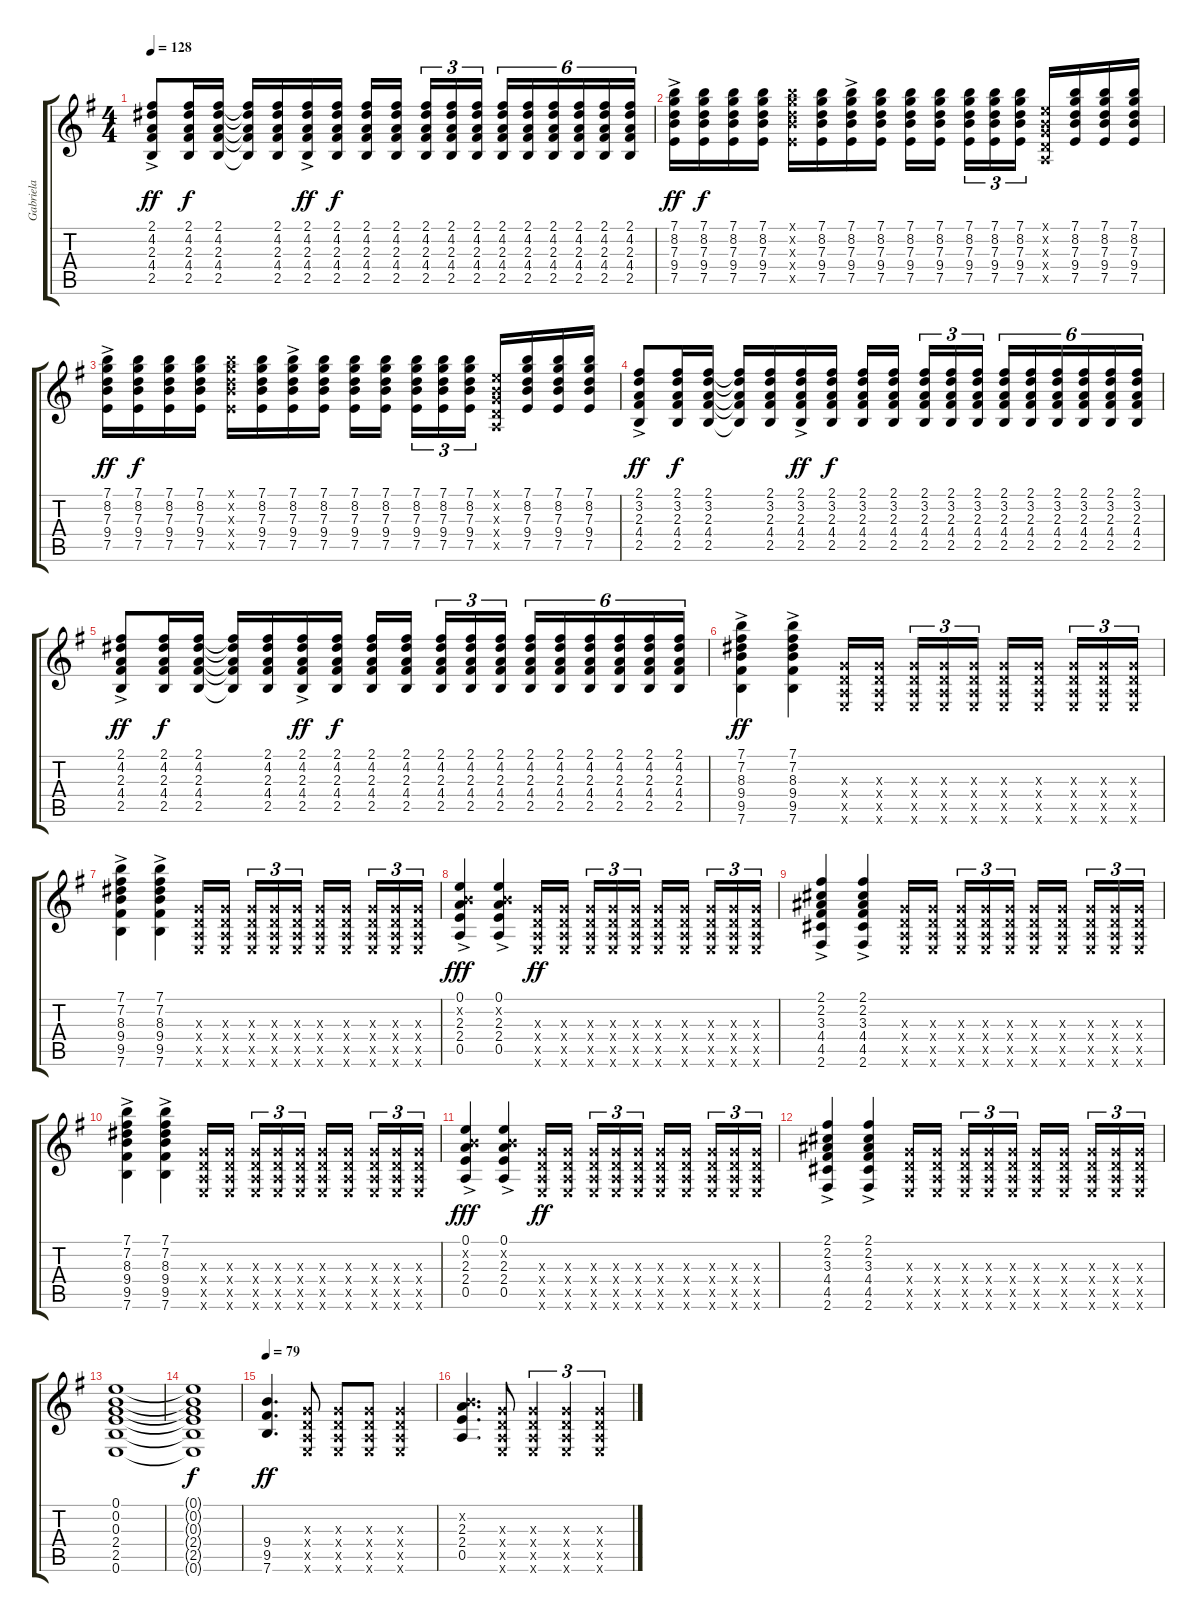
\track ("Gabriela" "Gabriela") {instrument acousticguitarnylon}
\staff {score tabs}
\tuning (E4 B3 G3 D3 A2 E2) {hide}
\ts (4 4)
\tempo 128
\clef g2
\ks eminor
(2.1{ac} 4.2{ac} 2.3{ac} 4.4{ac} 2.5{ac}).8{dy ff} (2.1 4.2 2.3 4.4 2.5).16{dy f} (2.1 4.2 2.3 4.4 2.5).16 (2.1{t} 4.2{t} 2.3{t} 4.4{t} 2.5{t}).16 (2.1 4.2 2.3 4.4 2.5).16 (2.1{ac} 4.2{ac} 2.3{ac} 4.4{ac} 2.5{ac}).16{dy ff} (2.1 4.2 2.3 4.4 2.5).16{dy f} (2.1 4.2 2.3 4.4 2.5).16 (2.1 4.2 2.3 4.4 2.5).16{beam splitsecondary} (2.1 4.2 2.3 4.4 2.5).16{tu (3 2)} (2.1 4.2 2.3 4.4 2.5).16{tu (3 2)} (2.1 4.2 2.3 4.4 2.5).16{tu (3 2)} (2.1 4.2 2.3 4.4 2.5).16{tu (6 4)} (2.1 4.2 2.3 4.4 2.5).16{tu (6 4)} (2.1 4.2 2.3 4.4 2.5).16{tu (6 4)} (2.1 4.2 2.3 4.4 2.5).16{tu (6 4)} (2.1 4.2 2.3 4.4 2.5).16{tu (6 4)} (2.1 4.2 2.3 4.4 2.5).16{tu (6 4)} |
(7.1{ac} 8.2{ac} 7.3{ac} 9.4{ac} 7.5{ac}).16{dy ff} (7.1 8.2 7.3 9.4 7.5).16{dy f} (7.1 8.2 7.3 9.4 7.5).16 (7.1 8.2 7.3 9.4 7.5).16 (7.1{x} 8.2{x} 7.3{x} 9.4{x} 7.5{x}).16 (7.1 8.2 7.3 9.4 7.5).16 (7.1{ac} 8.2{ac} 7.3{ac} 9.4{ac} 7.5{ac}).16 (7.1 8.2 7.3 9.4 7.5).16 (7.1 8.2 7.3 9.4 7.5).16 (7.1 8.2 7.3 9.4 7.5).16{beam splitsecondary} (7.1 8.2 7.3 9.4 7.5).16{tu (3 2)} (7.1 8.2 7.3 9.4 7.5).16{tu (3 2)} (7.1 8.2 7.3 9.4 7.5).16{tu (3 2)} (0.1{x} 0.2{x} 0.3{x} 0.4{x} 0.5{x}).16 (7.1 8.2 7.3 9.4 7.5).16 (7.1 8.2 7.3 9.4 7.5).16 (7.1 8.2 7.3 9.4 7.5).16 |
(7.1{ac} 8.2{ac} 7.3{ac} 9.4{ac} 7.5{ac}).16{dy ff} (7.1 8.2 7.3 9.4 7.5).16{dy f} (7.1 8.2 7.3 9.4 7.5).16 (7.1 8.2 7.3 9.4 7.5).16 (7.1{x} 8.2{x} 7.3{x} 9.4{x} 7.5{x}).16 (7.1 8.2 7.3 9.4 7.5).16 (7.1{ac} 8.2{ac} 7.3{ac} 9.4{ac} 7.5{ac}).16 (7.1 8.2 7.3 9.4 7.5).16 (7.1 8.2 7.3 9.4 7.5).16 (7.1 8.2 7.3 9.4 7.5).16{beam splitsecondary} (7.1 8.2 7.3 9.4 7.5).16{tu (3 2)} (7.1 8.2 7.3 9.4 7.5).16{tu (3 2)} (7.1 8.2 7.3 9.4 7.5).16{tu (3 2)} (0.1{x} 0.2{x} 0.3{x} 0.4{x} 0.5{x}).16 (7.1 8.2 7.3 9.4 7.5).16 (7.1 8.2 7.3 9.4 7.5).16 (7.1 8.2 7.3 9.4 7.5).16 |
(2.1{ac} 3.2{ac} 2.3{ac} 4.4{ac} 2.5{ac}).8{dy ff} (2.1 3.2 2.3 4.4 2.5).16{dy f} (2.1 3.2 2.3 4.4 2.5).16 (2.1{t} 3.2{t} 2.3{t} 4.4{t} 2.5{t}).16 (2.1 3.2 2.3 4.4 2.5).16 (2.1{ac} 3.2{ac} 2.3{ac} 4.4{ac} 2.5{ac}).16{dy ff} (2.1 3.2 2.3 4.4 2.5).16{dy f} (2.1 3.2 2.3 4.4 2.5).16 (2.1 3.2 2.3 4.4 2.5).16{beam splitsecondary} (2.1 3.2 2.3 4.4 2.5).16{tu (3 2)} (2.1 3.2 2.3 4.4 2.5).16{tu (3 2)} (2.1 3.2 2.3 4.4 2.5).16{tu (3 2)} (2.1 3.2 2.3 4.4 2.5).16{tu (6 4)} (2.1 3.2 2.3 4.4 2.5).16{tu (6 4)} (2.1 3.2 2.3 4.4 2.5).16{tu (6 4)} (2.1 3.2 2.3 4.4 2.5).16{tu (6 4)} (2.1 3.2 2.3 4.4 2.5).16{tu (6 4)} (2.1 3.2 2.3 4.4 2.5).16{tu (6 4)} |
(2.1{ac} 4.2{ac} 2.3{ac} 4.4{ac} 2.5{ac}).8{dy ff} (2.1 4.2 2.3 4.4 2.5).16{dy f} (2.1 4.2 2.3 4.4 2.5).16 (2.1{t} 4.2{t} 2.3{t} 4.4{t} 2.5{t}).16 (2.1 4.2 2.3 4.4 2.5).16 (2.1{ac} 4.2{ac} 2.3{ac} 4.4{ac} 2.5{ac}).16{dy ff} (2.1 4.2 2.3 4.4 2.5).16{dy f} (2.1 4.2 2.3 4.4 2.5).16 (2.1 4.2 2.3 4.4 2.5).16{beam splitsecondary} (2.1 4.2 2.3 4.4 2.5).16{tu (3 2)} (2.1 4.2 2.3 4.4 2.5).16{tu (3 2)} (2.1 4.2 2.3 4.4 2.5).16{tu (3 2)} (2.1 4.2 2.3 4.4 2.5).16{tu (6 4)} (2.1 4.2 2.3 4.4 2.5).16{tu (6 4)} (2.1 4.2 2.3 4.4 2.5).16{tu (6 4)} (2.1 4.2 2.3 4.4 2.5).16{tu (6 4)} (2.1 4.2 2.3 4.4 2.5).16{tu (6 4)} (2.1 4.2 2.3 4.4 2.5).16{tu (6 4)} |
(7.1{ac} 7.2{ac} 8.3{ac} 9.4{ac} 9.5{ac} 7.6{ac}).4{dy ff} (7.1{ac} 7.2{ac} 8.3{ac} 9.4{ac} 9.5{ac} 7.6{ac}).4 (0.3{x} 0.4{x} 0.5{x} 0.6{x}).16 (0.3{x} 0.4{x} 0.5{x} 0.6{x}).16{beam splitsecondary} (0.3{x} 0.4{x} 0.5{x} 0.6{x}).16{tu (3 2)} (0.3{x} 0.4{x} 0.5{x} 0.6{x}).16{tu (3 2)} (0.3{x} 0.4{x} 0.5{x} 0.6{x}).16{tu (3 2)} (0.3{x} 0.4{x} 0.5{x} 0.6{x}).16 (0.3{x} 0.4{x} 0.5{x} 0.6{x}).16{beam splitsecondary} (0.3{x} 0.4{x} 0.5{x} 0.6{x}).16{tu (3 2)} (0.3{x} 0.4{x} 0.5{x} 0.6{x}).16{tu (3 2)} (0.3{x} 0.4{x} 0.5{x} 0.6{x}).16{tu (3 2)} |
(7.1{ac} 7.2{ac} 8.3{ac} 9.4{ac} 9.5{ac} 7.6{ac}).4 (7.1{ac} 7.2{ac} 8.3{ac} 9.4{ac} 9.5{ac} 7.6{ac}).4 (0.3{x} 0.4{x} 0.5{x} 0.6{x}).16 (0.3{x} 0.4{x} 0.5{x} 0.6{x}).16{beam splitsecondary} (0.3{x} 0.4{x} 0.5{x} 0.6{x}).16{tu (3 2)} (0.3{x} 0.4{x} 0.5{x} 0.6{x}).16{tu (3 2)} (0.3{x} 0.4{x} 0.5{x} 0.6{x}).16{tu (3 2)} (0.3{x} 0.4{x} 0.5{x} 0.6{x}).16 (0.3{x} 0.4{x} 0.5{x} 0.6{x}).16{beam splitsecondary} (0.3{x} 0.4{x} 0.5{x} 0.6{x}).16{tu (3 2)} (0.3{x} 0.4{x} 0.5{x} 0.6{x}).16{tu (3 2)} (0.3{x} 0.4{x} 0.5{x} 0.6{x}).16{tu (3 2)} |
(0.1{ac} 0.2{ac x} 2.3{ac} 2.4{ac} 0.5{ac}).4{dy fff} (0.1{ac} 0.2{ac x} 2.3{ac} 2.4{ac} 0.5{ac}).4 (0.3{x} 0.4{x} 0.5{x} 0.6{x}).16{dy ff} (0.3{x} 0.4{x} 0.5{x} 0.6{x}).16{beam splitsecondary} (0.3{x} 0.4{x} 0.5{x} 0.6{x}).16{tu (3 2)} (0.3{x} 0.4{x} 0.5{x} 0.6{x}).16{tu (3 2)} (0.3{x} 0.4{x} 0.5{x} 0.6{x}).16{tu (3 2)} (0.3{x} 0.4{x} 0.5{x} 0.6{x}).16 (0.3{x} 0.4{x} 0.5{x} 0.6{x}).16{beam splitsecondary} (0.3{x} 0.4{x} 0.5{x} 0.6{x}).16{tu (3 2)} (0.3{x} 0.4{x} 0.5{x} 0.6{x}).16{tu (3 2)} (0.3{x} 0.4{x} 0.5{x} 0.6{x}).16{tu (3 2)} |
(2.1{ac} 2.2{ac} 3.3{ac} 4.4{ac} 4.5{ac} 2.6{ac}).4 (2.1{ac} 2.2{ac} 3.3{ac} 4.4{ac} 4.5{ac} 2.6{ac}).4 (0.3{x} 0.4{x} 0.5{x} 0.6{x}).16 (0.3{x} 0.4{x} 0.5{x} 0.6{x}).16{beam splitsecondary} (0.3{x} 0.4{x} 0.5{x} 0.6{x}).16{tu (3 2)} (0.3{x} 0.4{x} 0.5{x} 0.6{x}).16{tu (3 2)} (0.3{x} 0.4{x} 0.5{x} 0.6{x}).16{tu (3 2)} (0.3{x} 0.4{x} 0.5{x} 0.6{x}).16 (0.3{x} 0.4{x} 0.5{x} 0.6{x}).16{beam splitsecondary} (0.3{x} 0.4{x} 0.5{x} 0.6{x}).16{tu (3 2)} (0.3{x} 0.4{x} 0.5{x} 0.6{x}).16{tu (3 2)} (0.3{x} 0.4{x} 0.5{x} 0.6{x}).16{tu (3 2)} |
(7.1{ac} 7.2{ac} 8.3{ac} 9.4{ac} 9.5{ac} 7.6{ac}).4 (7.1{ac} 7.2{ac} 8.3{ac} 9.4{ac} 9.5{ac} 7.6{ac}).4 (0.3{x} 0.4{x} 0.5{x} 0.6{x}).16 (0.3{x} 0.4{x} 0.5{x} 0.6{x}).16{beam splitsecondary} (0.3{x} 0.4{x} 0.5{x} 0.6{x}).16{tu (3 2)} (0.3{x} 0.4{x} 0.5{x} 0.6{x}).16{tu (3 2)} (0.3{x} 0.4{x} 0.5{x} 0.6{x}).16{tu (3 2)} (0.3{x} 0.4{x} 0.5{x} 0.6{x}).16 (0.3{x} 0.4{x} 0.5{x} 0.6{x}).16{beam splitsecondary} (0.3{x} 0.4{x} 0.5{x} 0.6{x}).16{tu (3 2)} (0.3{x} 0.4{x} 0.5{x} 0.6{x}).16{tu (3 2)} (0.3{x} 0.4{x} 0.5{x} 0.6{x}).16{tu (3 2)} |
(0.1{ac} 0.2{ac x} 2.3{ac} 2.4{ac} 0.5{ac}).4{dy fff} (0.1{ac} 0.2{ac x} 2.3{ac} 2.4{ac} 0.5{ac}).4 (0.3{x} 0.4{x} 0.5{x} 0.6{x}).16{dy ff} (0.3{x} 0.4{x} 0.5{x} 0.6{x}).16{beam splitsecondary} (0.3{x} 0.4{x} 0.5{x} 0.6{x}).16{tu (3 2)} (0.3{x} 0.4{x} 0.5{x} 0.6{x}).16{tu (3 2)} (0.3{x} 0.4{x} 0.5{x} 0.6{x}).16{tu (3 2)} (0.3{x} 0.4{x} 0.5{x} 0.6{x}).16 (0.3{x} 0.4{x} 0.5{x} 0.6{x}).16{beam splitsecondary} (0.3{x} 0.4{x} 0.5{x} 0.6{x}).16{tu (3 2)} (0.3{x} 0.4{x} 0.5{x} 0.6{x}).16{tu (3 2)} (0.3{x} 0.4{x} 0.5{x} 0.6{x}).16{tu (3 2)} |
(2.1{ac} 2.2{ac} 3.3{ac} 4.4{ac} 4.5{ac} 2.6{ac}).4 (2.1{ac} 2.2{ac} 3.3{ac} 4.4{ac} 4.5{ac} 2.6{ac}).4 (0.3{x} 0.4{x} 0.5{x} 0.6{x}).16 (0.3{x} 0.4{x} 0.5{x} 0.6{x}).16{beam splitsecondary} (0.3{x} 0.4{x} 0.5{x} 0.6{x}).16{tu (3 2)} (0.3{x} 0.4{x} 0.5{x} 0.6{x}).16{tu (3 2)} (0.3{x} 0.4{x} 0.5{x} 0.6{x}).16{tu (3 2)} (0.3{x} 0.4{x} 0.5{x} 0.6{x}).16 (0.3{x} 0.4{x} 0.5{x} 0.6{x}).16{beam splitsecondary} (0.3{x} 0.4{x} 0.5{x} 0.6{x}).16{tu (3 2)} (0.3{x} 0.4{x} 0.5{x} 0.6{x}).16{tu (3 2)} (0.3{x} 0.4{x} 0.5{x} 0.6{x}).16{tu (3 2)} |
(0.1 0.2 0.3 2.4 2.5 0.6).1 |
(0.1{t} 0.2{t} 0.3{t} 2.4{t} 2.5{t} 0.6{t}).1{dy f} |
\tempo 79
(9.4 9.5 7.6).4{d dy ff} (0.3{x} 0.4{x} 0.5{x} 0.6{x}).8 (0.3{x} 0.4{x} 0.5{x} 0.6{x}).8 (0.3{x} 0.4{x} 0.5{x} 0.6{x}).8 (0.3{x} 0.4{x} 0.5{x} 0.6{x}).4 |
(0.2{x} 2.3 2.4 0.5).4{d} (0.3{x} 0.4{x} 0.5{x} 0.6{x}).8 (0.3{x} 0.4{x} 0.5{x} 0.6{x}).4{tu (3 2)} (0.3{x} 0.4{x} 0.5{x} 0.6{x}).4{tu (3 2)} (0.3{x} 0.4{x} 0.5{x} 0.6{x}).4{tu (3 2)}
